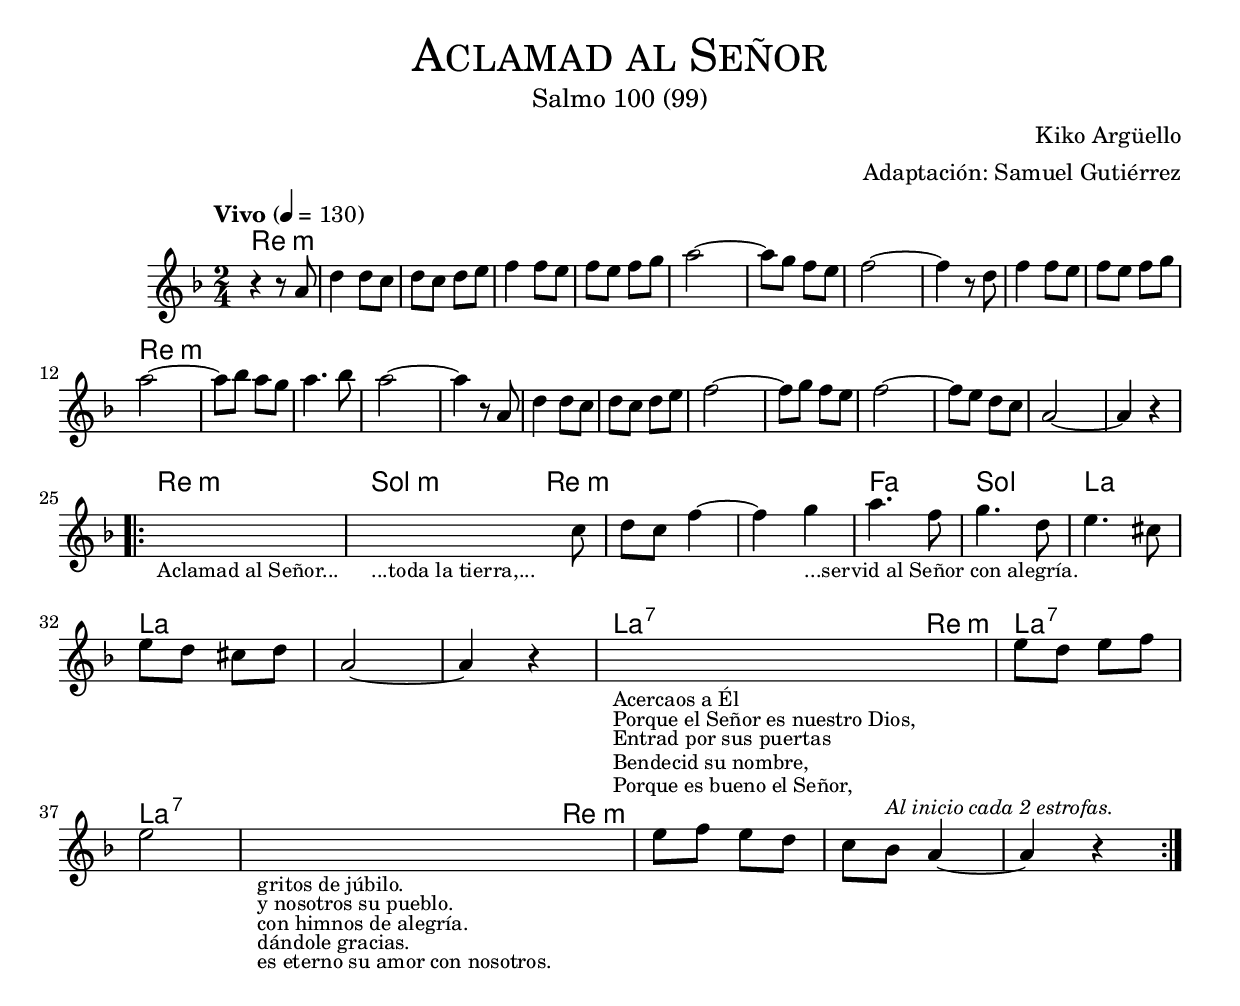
% Aclamad al Senor
% searchsam
\language "espanol"
\version "2.23.2"

% --- Global parameters
%particle = 0
%jump = \break
%time = 4

% --- Includes

title = "Aclamad al Señor"
subtitle = "Salmo 100 (99)"
subsubtitle = ""
autor = "Kiko Argüello"
arranger = "Adaptación: Samuel Gutiérrez"
other = ""
papper = "letter"
size = 20

global = {
  \tempo "Vivo" 4 = 130
  \time 2/4
  \key re \minor
  s2*24
  \repeat volta 2 {
    s2*17
  }
}

harmonies = \new ChordNames {
  \set ChordNames.midiInstrument = "church organ"
  \set ChordNames.midiMaximumVolume = #0.5
  \set chordChanges = ##t
  \chordmode {
    \italianChords
    re2:m |
    re2:m |
    re2:m |
    re2:m |
    re2:m |
    re2:m |
    re2:m |
    re2:m |
    re2:m |
    re2:m |
    re2:m |
    re2:m |
    re2:m |
    re2:m |
    re2:m |
    re2:m |
    re2:m |
    re2:m |
    re2:m |
    re2:m |
    re2:m |
    re2:m |
    re2:m |
    re2:m |
    re2:m |
    sol4:m re4:m |
    re2:m |
    re2:m |
    fa2 |
    sol2 |
    la2 |
    la2 |
    la2 |
    la2 |
    la4:7 re4:m |
    la2:7 |
    la2:7 |
    la4:7 re4:m |
    re2:m |
    re2:m |
  }
}

instrument = \relative do' {
  \compressEmptyMeasures
  \dynamicUp
  r4 r8 la'8 | % 1
  re4 re8 do | % 2
  re8 do re8 mi | % 3
  fa4 fa8 mi | % 4
  fa8 mi fa sol | % 5
  la2~ | %6
  la8 sol fa mi | % 7
  fa2~ | %9
  fa4 r8 re | % 10
  fa4 fa8 mi | % 11
  fa8 mi fa sol | % 12
  la2~ | %13
  la8 sib la sol | %14
  la4. sib8 | %15
  la2~ | %16
  la4 r8 la, | % 17
  re4 re8 do | % 18
  re8 do re8 mi | % 19
  fa2~ | %20
  fa8 sol fa mi | %21
  fa2~ | % 22
  fa8 mi8 re do | % 23
  la2~ | %24
  la4 r | \break %25
  \textLengthOn
  s2_\markup \center-column { \small "Aclamad al Señor..." } | %26
  s4._\markup \center-column { \small "...toda la tierra,..." } do8 | %27
  \textLengthOff
  re8 do fa4~ | %28
  fa4 sol_\markup \center-column { \small "...servid al Señor con alegría." } | %29
  la4. fa8 | %30
  sol4. re8 | %31
  mi4. dos8 | %32
  mi8 re dos re | %33
  la2~ | %\break %34
  la4 r | %35
  \textLengthOn
  s2_\markup \center-column { \small "Acercaos a Él" }
  _\markup \center-column { \small "Porque el Señor es nuestro Dios," }
  _\markup \center-column { \small "Entrad por sus puertas" }
  _\markup \center-column { \small "Bendecid su nombre," }
  _\markup \center-column { \small "Porque es bueno el Señor," }
  | %36
  \textLengthOff
  mi'8 re mi fa 	| % 37
  mi2 | % 38
  \textLengthOn
  s2_\markup \center-column { \small "gritos de júbilo." }
  _\markup \center-column { \small "y nosotros su pueblo." }
  _\markup \center-column { \small "con himnos de alegría." }
  _\markup \center-column { \small "dándole gracias." }
  _\markup \center-column { \small "es eterno su amor con nosotros." }
  | %39
  \textLengthOff
  mi8 fa mi re | % 40
  do sib^\markup{\italic \small "Al inicio cada 2 estrofas."} la4~ | % 41
  la4 r | %42
}

% \include "metronome.ily"

% --- Global size
%#(set-global-staff-size \size)

% --- Header
\header {
  title = \markup{\fontsize #2 \medium \smallCaps \title}
  subtitle = \markup{\medium \subtitle}
  subsubtitle = \markup{\medium \subsubtitle}
  composer = \autor
  arranger = \markup {\right-column { \arranger \other}}
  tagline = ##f
  breakbefore = ##t
}

% --- Music

% --- Harmony

% --- Sheet
\score {
  <<
    \harmonies
    \new Staff = "main" {
      <<
        \set Staff.midiInstrument = #"trumpet"
        %\set Staff.midiMaximumVolume = #1.5
        <<
          \new Voice = "instrument" { << \global \instrument >> }
        >>
      >>
    }
  >>
  \layout {}
  \midi {}
}

% --- Paper
\paper {
  #(set-default-paper-size "letter")
  %page-breaking = #ly:page-turn-breaking
}